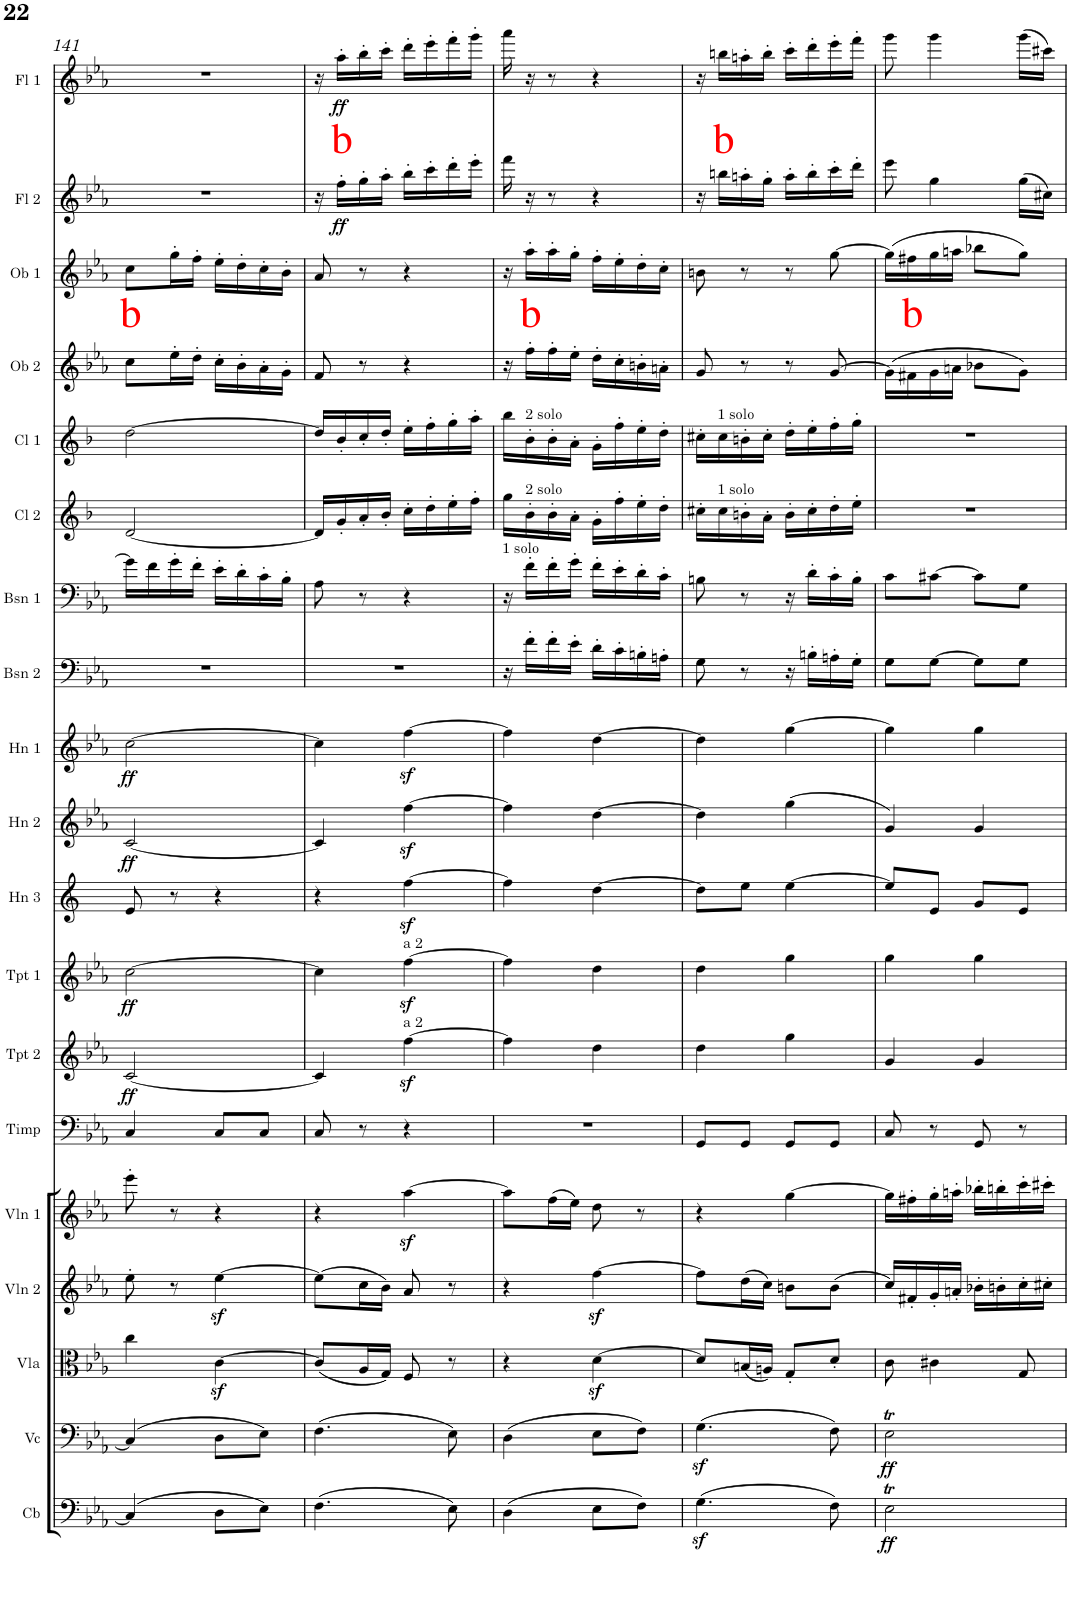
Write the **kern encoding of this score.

**kern	**dynam	**kern	**dynam	**kern	**kern	**kern	**kern	**kern	**dynam	**kern	**dynam	**kern	**kern	**dynam	**kern	**dynam	**kern	**kern	**kern	**kern	**kern	**kern	**text	**kern	**dynam	**kern	**text	**dynam
*part19	*part19	*part18	*part18	*part17	*part16	*part15	*part14	*part13	*part13	*part12	*part12	*part11	*part10	*part10	*part9	*part9	*part8	*part7	*part6	*part5	*part4	*part3	*part3	*part2	*part2	*part1	*part1	*part1
*staff19	*staff19	*staff18	*staff18	*staff17	*staff16	*staff15	*staff14	*staff13	*staff13	*staff12	*staff12	*staff11	*staff10	*staff10	*staff9	*staff9	*staff8	*staff7	*staff6	*staff5	*staff4	*staff3	*staff3	*staff2	*staff2	*staff1	*staff1	*staff1
*I"Contrabass	*	*I"Violoncello	*	*I"Viola	*I"Violin 2	*I"Violin 1	*I"Timpani	*I"C Trumpet 2	*	*I"C Trumpet 1	*	*I"Eb Horn 3	*I"C Horn 2	*	*I"C Horn 1	*	*I"Bassoon 2	*I"Bassoon 1	*I"Bb Clarinet 2	*I"Bb Clarinet 1	*I"Oboe 2	*I"Oboe 1	*	*I"Flute 2	*	*I"Flute 1	*	*
*I'Cb	*	*I'Vc	*	*I'Vla	*I'Vln 2	*I'Vln 1	*I'Timp	*I'Tpt 2	*	*I'Tpt 1	*	*I'Hn 3	*I'Hn 2	*	*I'Hn 1	*	*I'Bsn 2	*I'Bsn 1	*I'Cl 2	*I'Cl 1	*I'Ob 2	*I'Ob 1	*	*I'Fl 2	*	*I'Fl 1	*	*
!!LO:PB:g=z
*clefF4	*	*clefF4	*	*clefC3	*clefG2	*clefG2	*clefF4	*clefG2	*	*clefG2	*	*clefG2	*clefG2	*	*clefG2	*	*clefF4	*clefF4	*clefG2	*clefG2	*clefG2	*clefG2	*	*clefG2	*	*clefG2	*	*
*Trd7c12	*	*	*	*	*	*	*	*Trd1c2	*	*Trd1c2	*	*Trd5c9	*Trd7c12	*	*Trd7c12	*	*	*	*Trd1c2	*Trd1c2	*	*	*	*	*	*	*	*
*k[b-e-a-]	*	*k[b-e-a-]	*	*k[b-e-a-]	*k[b-e-a-]	*k[b-e-a-]	*k[b-e-a-]	*k[b-e-a-]	*	*k[b-e-a-]	*	*k[]	*k[b-e-a-]	*	*k[b-e-a-]	*	*k[b-e-a-]	*k[b-e-a-]	*k[b-]	*k[b-]	*k[b-e-a-]	*k[b-e-a-]	*	*k[b-e-a-]	*	*k[b-e-a-]	*	*
*M2/4	*	*M2/4	*	*M2/4	*M2/4	*M2/4	*M2/4	*M2/4	*	*M2/4	*	*M2/4	*M2/4	*	*M2/4	*	*M2/4	*M2/4	*M2/4	*M2/4	*M2/4	*M2/4	*	*M2/4	*	*M2/4	*	*
=141	=141	=141	=141	=141	=141	=141	=141	=141	=141	=141	=141	=141	=141	=141	=141	=141	=141	=141	=141	=141	=141	=141	=141	=141	=141	=141	=141	=141
!	!	!	!	!	!	!	!	!	!LO:DY:b	!	!LO:DY:b	!	!	!LO:DY:b	!	!LO:DY:b	!	!	!	!	!	!	!LO:LY:b:color=#FF0000	!	!	!	!	!
(4C/]	.	(4C/]	.	4cc\	8ee-'\	8eee-'\	4C/	[2c/	ff	[2cc\	ff	8e/	[2c/	ff	[2cc\	ff	2r	16g\LL]	[2d/	[2dd\	8cc\L	8cc\L	b	2r	.	2r	.	.
.	.	.	.	.	.	.	.	.	.	.	.	.	.	.	.	.	.	16f\	.	.	.	.	.	.	.	.	.	.
.	.	.	.	.	8r	8r	.	.	.	.	.	8r	.	.	.	.	.	16g'\	.	.	16ee-'\L	16gg'\L	.	.	.	.	.	.
.	.	.	.	.	.	.	.	.	.	.	.	.	.	.	.	.	.	16f'\JJ	.	.	16dd'\JJ	16ff'\JJ	.	.	.	.	.	.
8D\L	.	8D\L	.	[4cz<\	[4ee-z<\	4r	8C/L	.	.	.	.	4r	.	.	.	.	.	16e-'\LL	.	.	16cc'\LL	16ee-'\LL	.	.	.	.	.	.
.	.	.	.	.	.	.	.	.	.	.	.	.	.	.	.	.	.	16d'\	.	.	16b-'\	16dd'\	.	.	.	.	.	.
8E-\J)	.	8E-\J)	.	.	.	.	8C/J	.	.	.	.	.	.	.	.	.	.	16c'\	.	.	16a-'\	16cc'\	.	.	.	.	.	.
.	.	.	.	.	.	.	.	.	.	.	.	.	.	.	.	.	.	16B-'\JJ	.	.	16g'\JJ	16b-'\JJ	.	.	.	.	.	.
=142	=142	=142	=142	=142	=142	=142	=142	=142	=142	=142	=142	=142	=142	=142	=142	=142	=142	=142	=142	=142	=142	=142	=142	=142	=142	=142	=142	=142
(4.F\	.	(4.F\	.	(8c/L]	(8ee-\L]	4r	8C/	4c/]	.	4cc\]	.	4r	4c/]	.	4cc\]	.	2r	8A-\	16d/LL]	16dd/LL]	8f/	8a-/	.	16r	.	16r	.	.
!	!	!	!	!	!	!	!	!	!	!	!	!	!	!	!	!	!	!	!	!	!	!	!	!	!LO:DY:b	!	!LO:LY:b:color=#FF0000	!LO:DY:b
.	.	.	.	.	.	.	.	.	.	.	.	.	.	.	.	.	.	.	16g'/	16b-'/	.	.	.	16ff'\LL	ff	16aa-'\LL	b	ff
.	.	.	.	16A-/L	16cc\L	.	8r	.	.	.	.	.	.	.	.	.	.	8r	16a'/	16cc'/	8r	8r	.	16gg'\	.	16bb-'\	.	.
.	.	.	.	16G/JJ)	16b-\JJ)	.	.	.	.	.	.	.	.	.	.	.	.	.	16b-'/JJ	16dd'/JJ	.	.	.	16aa-'\JJ	.	16ccc'\JJ	.	.
!	!	!	!	!	!	!	!	!	!	!LO:TX:a:t=a 2	!	!	!	!	!	!	!	!	!	!	!	!	!	!	!	!	!	!
!	!	!	!	!	!	!	!	!LO:TX:a:t=a 2	!	!	!	!	!	!	!	!	!	!	!	!	!	!	!	!	!	!	!	!
.	.	.	.	8F/	8a-/	[4aa-z<\	4r	[4ffz<\	.	[4ffz<\	.	[4ffz<\	[4ffz<\	.	[4ffz<\	.	.	4r	16cc'\LL	16ee'\LL	4r	4r	.	16bb-'\LL	.	16ddd'\LL	.	.
.	.	.	.	.	.	.	.	.	.	.	.	.	.	.	.	.	.	.	16dd'\	16ff'\	.	.	.	16ccc'\	.	16eee-'\	.	.
8E-\)	.	8E-\)	.	8r	8r	.	.	.	.	.	.	.	.	.	.	.	.	.	16ee'\	16gg'\	.	.	.	16ddd'\	.	16fff'\	.	.
.	.	.	.	.	.	.	.	.	.	.	.	.	.	.	.	.	.	.	16ff'\JJ	16aa'\JJ	.	.	.	16eee-'\JJ	.	16ggg'\JJ	.	.
=143	=143	=143	=143	=143	=143	=143	=143	=143	=143	=143	=143	=143	=143	=143	=143	=143	=143	=143	=143	=143	=143	=143	=143	=143	=143	=143	=143	=143
!	!	!	!	!	!	!	!	!	!	!	!	!	!	!	!	!	!	!LO:TX:a:t=1 solo	!	!	!	!	!	!	!	!	!	!
(4D\	.	(4D\	.	4r	4r	8aa-\L]	2r	4ff\]	.	4ff\]	.	4ff\]	4ff\]	.	4ff\]	.	16r	16r	16gg\LL	16bb-\LL	16r	16r	.	16fff\	.	16aaa-\	.	.
!	!	!	!	!	!	!	!	!	!	!	!	!	!	!	!	!	!	!	!	!LO:TX:a:t=2 solo	!	!	!	!	!	!	!	!
!	!	!	!	!	!	!	!	!	!	!	!	!	!	!	!	!	!	!	!LO:TX:a:t=2 solo	!	!	!	!	!	!	!	!	!
!	!	!	!	!	!	!	!	!	!	!	!	!	!	!	!	!	!	!	!	!	!	!	!LO:LY:b:color=#FF0000	!	!	!	!	!
.	.	.	.	.	.	.	.	.	.	.	.	.	.	.	.	.	16f'\LL	16f'\LL	16b-'\	16b-'\	16ff'\LL	16aa-'\LL	b	16r	.	16r	.	.
.	.	.	.	.	.	(16ff\L	.	.	.	.	.	.	.	.	.	.	16f'\	16f'\	16b-'\	16b-'\	16ff'\	16aa-'\	.	8r	.	8r	.	.
.	.	.	.	.	.	16ee-\JJ)	.	.	.	.	.	.	.	.	.	.	16e-'\JJ	16g'\JJ	16a'\JJ	16a'\JJ	16ee-'\JJ	16gg'\JJ	.	.	.	.	.	.
8E-\L	.	8E-\L	.	[4dz<\	[4ffz<\	8dd\	.	4dd\	.	4dd\	.	[4dd\	[4dd\	.	[4dd\	.	16d'\LL	16f'\LL	16g'\LL	16g'\LL	16dd'\LL	16ff'\LL	.	4r	.	4r	.	.
.	.	.	.	.	.	.	.	.	.	.	.	.	.	.	.	.	16c'\	16e-'\	16ff'\	16ff'\	16cc'\	16ee-'\	.	.	.	.	.	.
8F\J)	.	8F\J)	.	.	.	8r	.	.	.	.	.	.	.	.	.	.	16Bn'\	16d'\	16ee'\	16ee'\	16bn'\	16dd'\	.	.	.	.	.	.
.	.	.	.	.	.	.	.	.	.	.	.	.	.	.	.	.	16An'\JJ	16c'\JJ	16dd'\JJ	16dd'\JJ	16an'\JJ	16cc'\JJ	.	.	.	.	.	.
=144	=144	=144	=144	=144	=144	=144	=144	=144	=144	=144	=144	=144	=144	=144	=144	=144	=144	=144	=144	=144	=144	=144	=144	=144	=144	=144	=144	=144
(4.Gz<\	.	(4.Gz<\	.	8d/L]	8ff\L]	4r	8GG/L	4dd\	.	4dd\	.	8dd\L]	4dd\]	.	4dd\]	.	8G\	8Bn\	16cc#X'\LL	16cc#X'\LL	8g/	8bn\	.	16r	.	16r	.	.
!	!	!	!	!	!	!	!	!	!	!	!	!	!	!	!	!	!	!	!	!LO:TX:a:t=1 solo	!	!	!	!	!	!	!	!
!	!	!	!	!	!	!	!	!	!	!	!	!	!	!	!	!	!	!	!LO:TX:a:t=1 solo	!	!	!	!	!	!	!	!	!
!	!	!	!	!	!	!	!	!	!	!	!	!	!	!	!	!	!	!	!	!	!	!	!	!	!	!	!LO:LY:b:color=#FF0000	!
.	.	.	.	.	.	.	.	.	.	.	.	.	.	.	.	.	.	.	16cc#\	16cc#\	.	.	.	16bbn\LL	.	16bbn\LL	b	.
.	.	.	.	(16Bn/L	(16dd\L	.	8GG/J	.	.	.	.	8ee\J	.	.	.	.	8r	8r	16bn'\	16bn'\	8r	8r	.	16aan'\	.	16aan'\	.	.
.	.	.	.	16An/JJ)	16cc\JJ)	.	.	.	.	.	.	.	.	.	.	.	.	.	16a'\JJ	16cc#'\JJ	.	.	.	16gg'\JJ	.	16bb'\JJ	.	.
.	.	.	.	8G'/L	8bn\L	[4gg\	8GG/L	4gg\	.	4gg\	.	[4ee\	(4gg\	.	[4gg\	.	16r	16r	16b'\LL	16dd'\LL	8r	8r	.	16aa'\LL	.	16ccc'\LL	.	.
.	.	.	.	.	.	.	.	.	.	.	.	.	.	.	.	.	16Bn'\LL	16d'\LL	16cc#'\	16ee'\	.	.	.	16bb'\	.	16ddd'\	.	.
8F\)	.	8F\)	.	8d'/J	(8b\J	.	8GG/J	.	.	.	.	.	.	.	.	.	16An'\	16c'\	16dd'\	16ff'\	[8g/	[8gg\	.	16ccc'\	.	16eee-'\	.	.
.	.	.	.	.	.	.	.	.	.	.	.	.	.	.	.	.	16G'\JJ	16B'\JJ	16ee'\JJ	16gg'\JJ	.	.	.	16ddd'\JJ	.	16fff'\JJ	.	.
=145	=145	=145	=145	=145	=145	=145	=145	=145	=145	=145	=145	=145	=145	=145	=145	=145	=145	=145	=145	=145	=145	=145	=145	=145	=145	=145	=145	=145
!	!LO:DY:b	!	!LO:DY:b	!	!	!	!	!	!	!	!	!	!	!	!	!	!	!	!	!	!	!	!	!	!	!	!	!
2E-T\	ff	2E-T\	ff	8c\	16cc/LL)	16gg\LL]	8C/	4g/	.	4gg\	.	8ee/L]	4g/)	.	4gg\]	.	8G\L	8c\L	2r	2r	(16g\LL]	(16gg\LL]	.	8eee-\	.	8ggg\	.	.
!	!	!	!	!	!	!	!	!	!	!	!	!	!	!	!	!	!	!	!	!	!	!	!LO:LY:b:color=#FF0000	!	!	!	!	!
.	.	.	.	.	16f#X'/	16ff#X'\	.	.	.	.	.	.	.	.	.	.	.	.	.	.	16f#X\	16ff#X\	b	.	.	.	.	.
.	.	.	.	4c#X\	16g'/	16gg'\	8r	.	.	.	.	8e/J	.	.	.	.	[8G\J	[8c#X\J	.	.	16g\	16gg\	.	4gg\	.	4ggg\	.	.
.	.	.	.	.	16an'/JJ	16aan'\JJ	.	.	.	.	.	.	.	.	.	.	.	.	.	.	16an\JJ	16aan\JJ	.	.	.	.	.	.
.	.	.	.	.	16b-X'\LL	16bb-X'\LL	8GG/	4g/	.	4gg\	.	8g/L	4g/	.	4gg\	.	8G\L]	8c#\L]	.	.	8b-X\L	8bb-X\L	.	.	.	.	.	.
.	.	.	.	.	16bn'\	16bbn'\	.	.	.	.	.	.	.	.	.	.	.	.	.	.	.	.	.	.	.	.	.	.
.	.	.	.	8G/	16cc'\	16ccc'\	8r	.	.	.	.	8e/J	.	.	.	.	8G\J	8G\J	.	.	8g\J)	8gg\J)	.	(16gg\LL	.	(16ggg\LL	.	.
.	.	.	.	.	16cc#X'\JJ	16ccc#X'\JJ	.	.	.	.	.	.	.	.	.	.	.	.	.	.	.	.	.	16cc#X\JJ)	.	16ccc#X\JJ)	.	.
=	=	=	=	=	=	=	=	=	=	=	=	=	=	=	=	=	=	=	=	=	=	=	=	=	=	=	=	=
*-	*-	*-	*-	*-	*-	*-	*-	*-	*-	*-	*-	*-	*-	*-	*-	*-	*-	*-	*-	*-	*-	*-	*-	*-	*-	*-	*-	*-
